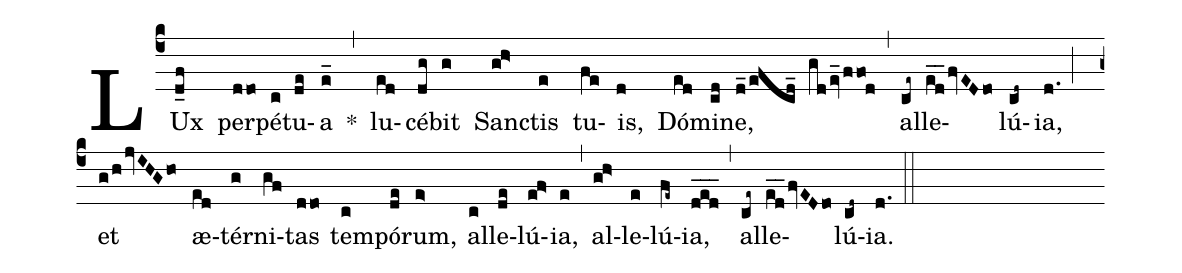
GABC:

%%
(c4)
LUx(d_f) per(ddo)pé(c)tu(de)a(e_) *(,)
lu(ed)cé(dg)bit(g) San(gh>)ctis(e) tu(fe)is,(d) Dó(ed)mi(cd)ne,(d_/efcd_ gd/ev_ffo!d) (,)
al(ce~)le(e_d_fvEDdo>)lú(cd~)ia,(d.) (;)
et(g/hjvIHGho) æ(ed)tér(g)ni(gf)tas(ddo) tem(c)pó(de)rum,(e>) al(c)le(de)lú(ef>)ia,(e) (,)
al(gh>)le(e)lú(fe~)ia,(d_e_d_) (,)
al(ce~)le(e_d_fvEDdo)lú(cd~)ia.(d.) (::)
